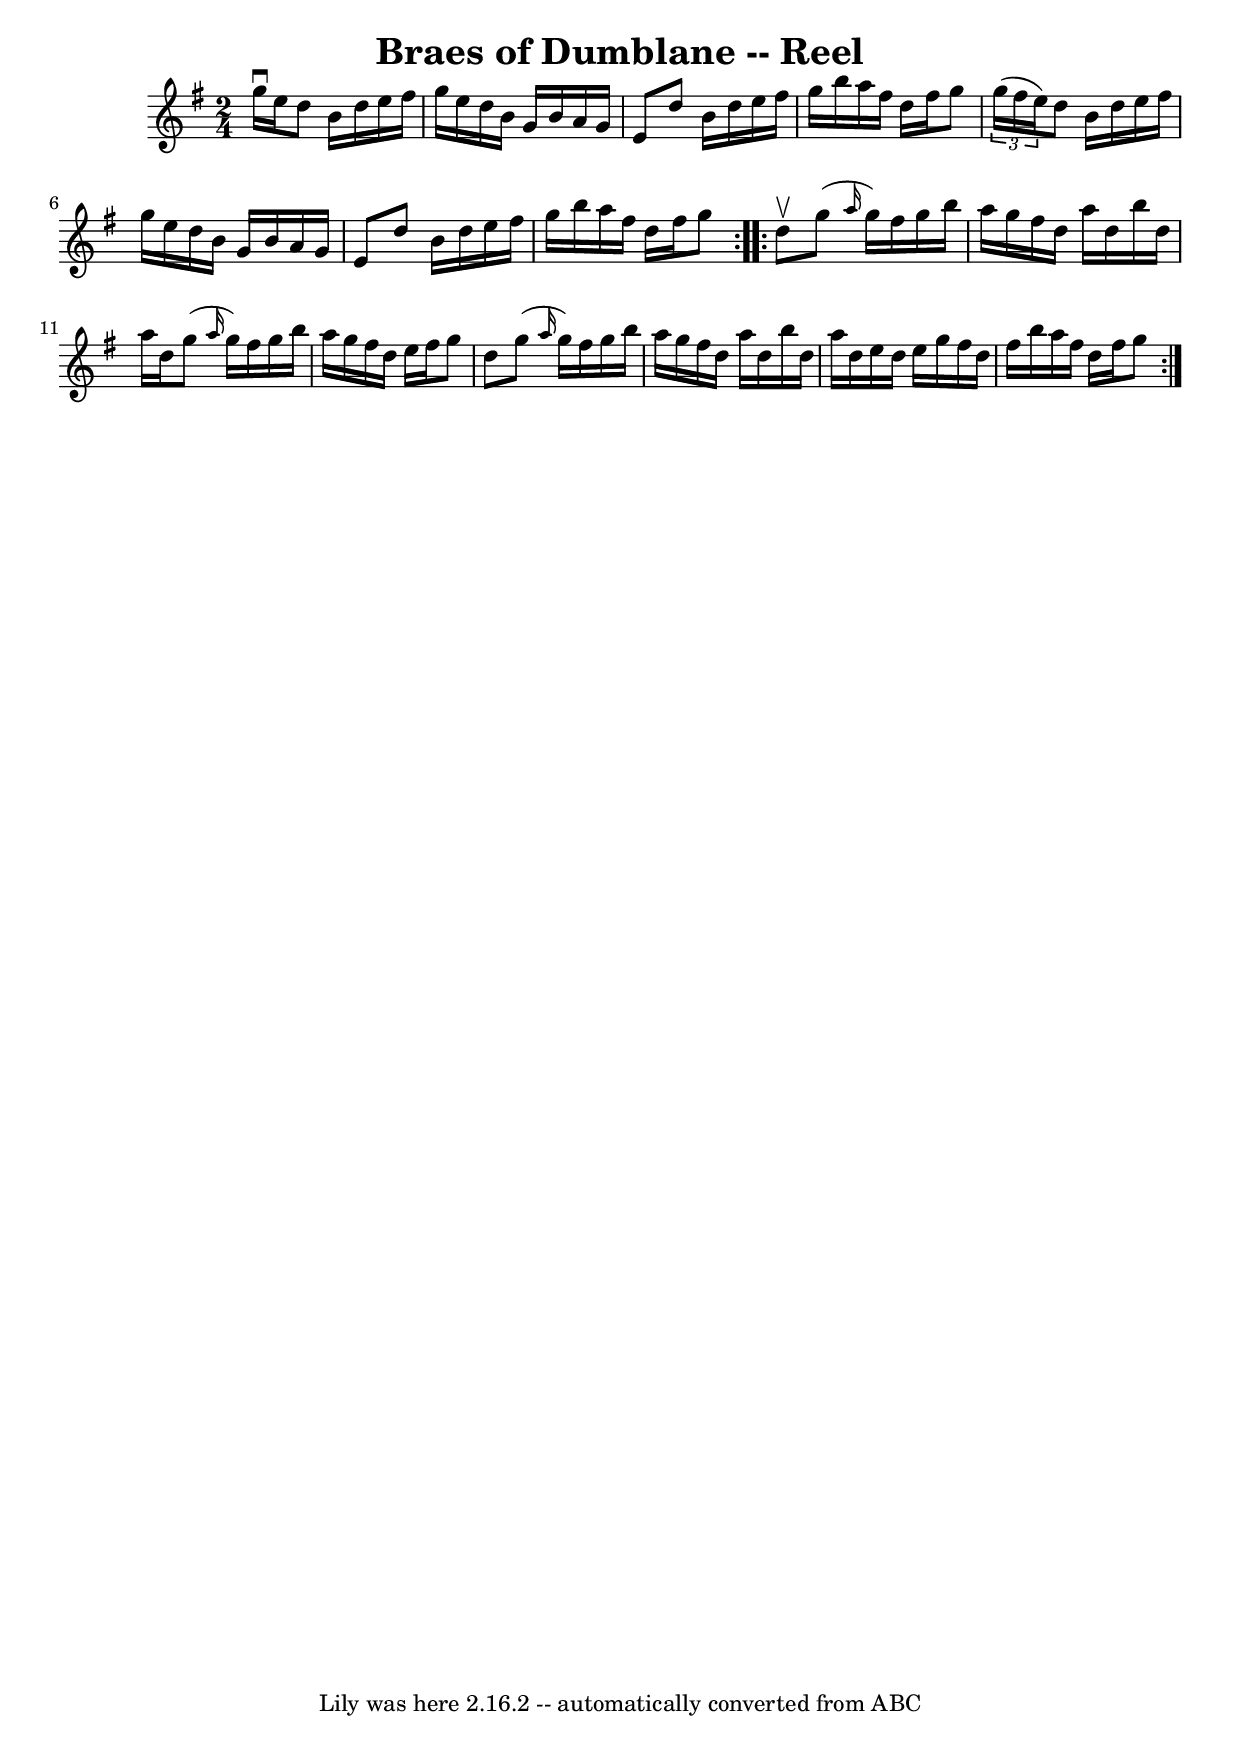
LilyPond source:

\version "2.16.2"
\include "Mammoth.ily"
\header {
  %% book = "Ryan's Mammoth Collection"
  crossRefNumber = "1"
  footnotes = ""
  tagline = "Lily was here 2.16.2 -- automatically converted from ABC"
  title = "Braes of Dumblane -- Reel"

}
voicedefault =  {



  \repeat volta 2 {

    \time 2/4 
    \key g \major
    g''16^\downbow e''16  |
    d''8 b'16    
    d''16 e''16 fis''16 g''16 e''16  |
    d''16 b'16 g'16   
    b'16 a'16 g'16 e'8  |
    d''8 b'16 d''16 e''16    
    fis''16 g''16 b''16  |
    a''16 fis''16 d''16 fis''16    
    g''8    \times 2/3 { g''16 (fis''16 e''16) 
		       } |
    d''8    
    b'16 d''16 e''16 fis''16 g''16 e''16  |
    d''16 b'16   
    g'16 b'16 a'16 g'16 e'8  |
    d''8 b'16 d''16 e''16 
    fis''16 g''16 b''16  |
    a''16 fis''16 d''16 fis''16   
    g''8  
  } 
  \repeat volta 2 {
    d''8^\upbow |
    g''8 (\grace { a''16 
		   
		 } g''16) fis''16 g''16 b''16 a''16 g''16  |
    
    fis''16 d''16 a''16 d''16 b''16 d''16 a''16 d''16   |
    g''8 (\grace { a''16  
		 } g''16) fis''16 g''16 b''16  
    a''16 g''16  |
    fis''16 d''16 e''16 fis''16 g''8    
    d''8  |
    g''8 (\grace { a''16  
		 } g''16) fis''16 g''16   
    b''16 a''16 g''16  |
    fis''16 d''16 a''16 d''16    
    b''16 d''16 a''16 d''16  |
    e''16 d''16 e''16 g''16   
    fis''16 d''16 fis''16 b''16  |
    a''16 fis''16 d''16    
    fis''16 g''8  
  }   

}

\score{
  <<

    \context Staff="default"
    {
      \voicedefault 
      
    }

  >>
  \layout {
    
  }
  \midi {
  }

}
